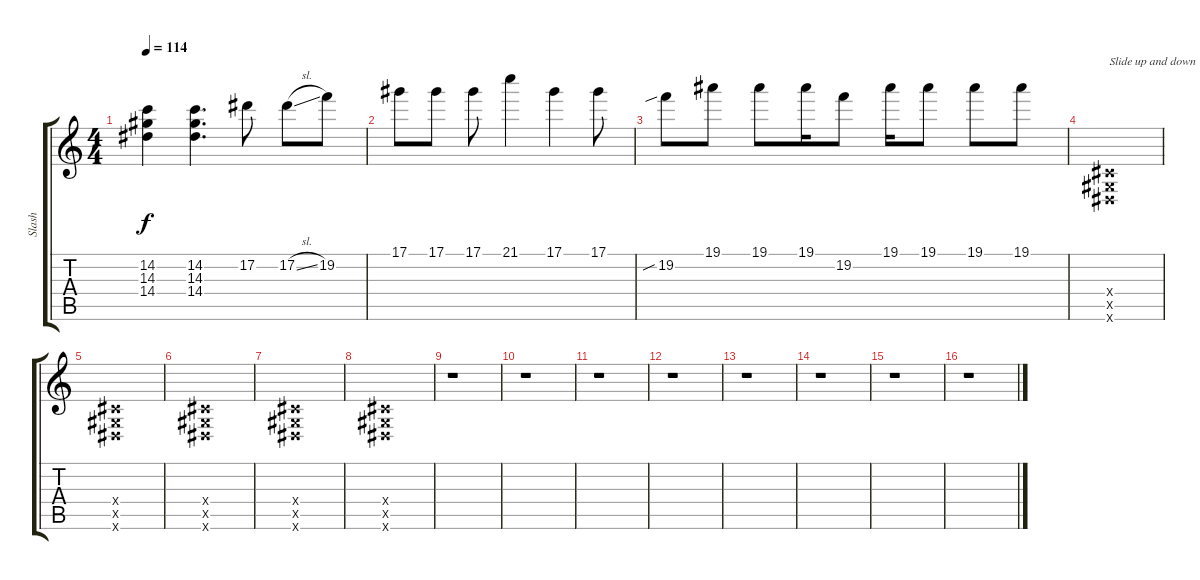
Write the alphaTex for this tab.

\track ("Slash" "Slash") {instrument distortionguitar}
\staff {score tabs}
\tuning (Eb4 Bb3 Gb3 Db3 Ab2 Eb2) {hide}
\ts (4 4)
\tempo 114
\clef g2
\ks c
(14.2 14.3 14.4).4{dy f} (14.2 14.3 14.4).4{d} 17.2.8 17.2{sl}.8 19.2.8 |
17.1.8 17.1.8 17.1.8 21.1.4 17.1.4 17.1.8 |
19.2{sib}.8 19.1.8 19.1.8 19.1.16 19.2.8 19.1.16 19.1.8 19.1.8 19.1.8 |
(0.4{x} 0.5{x} 0.6{x}).1{txt "Slide up and down"} |
(0.4{x} 0.5{x} 0.6{x}).1 |
(0.4{x} 0.5{x} 0.6{x}).1 |
(0.4{x} 0.5{x} 0.6{x}).1 |
(0.4{x} 0.5{x} 0.6{x}).1 |
r.1 |
r.1 |
r.1 |
r.1 |
r.1 |
r.1 |
r.1 |
r.1
